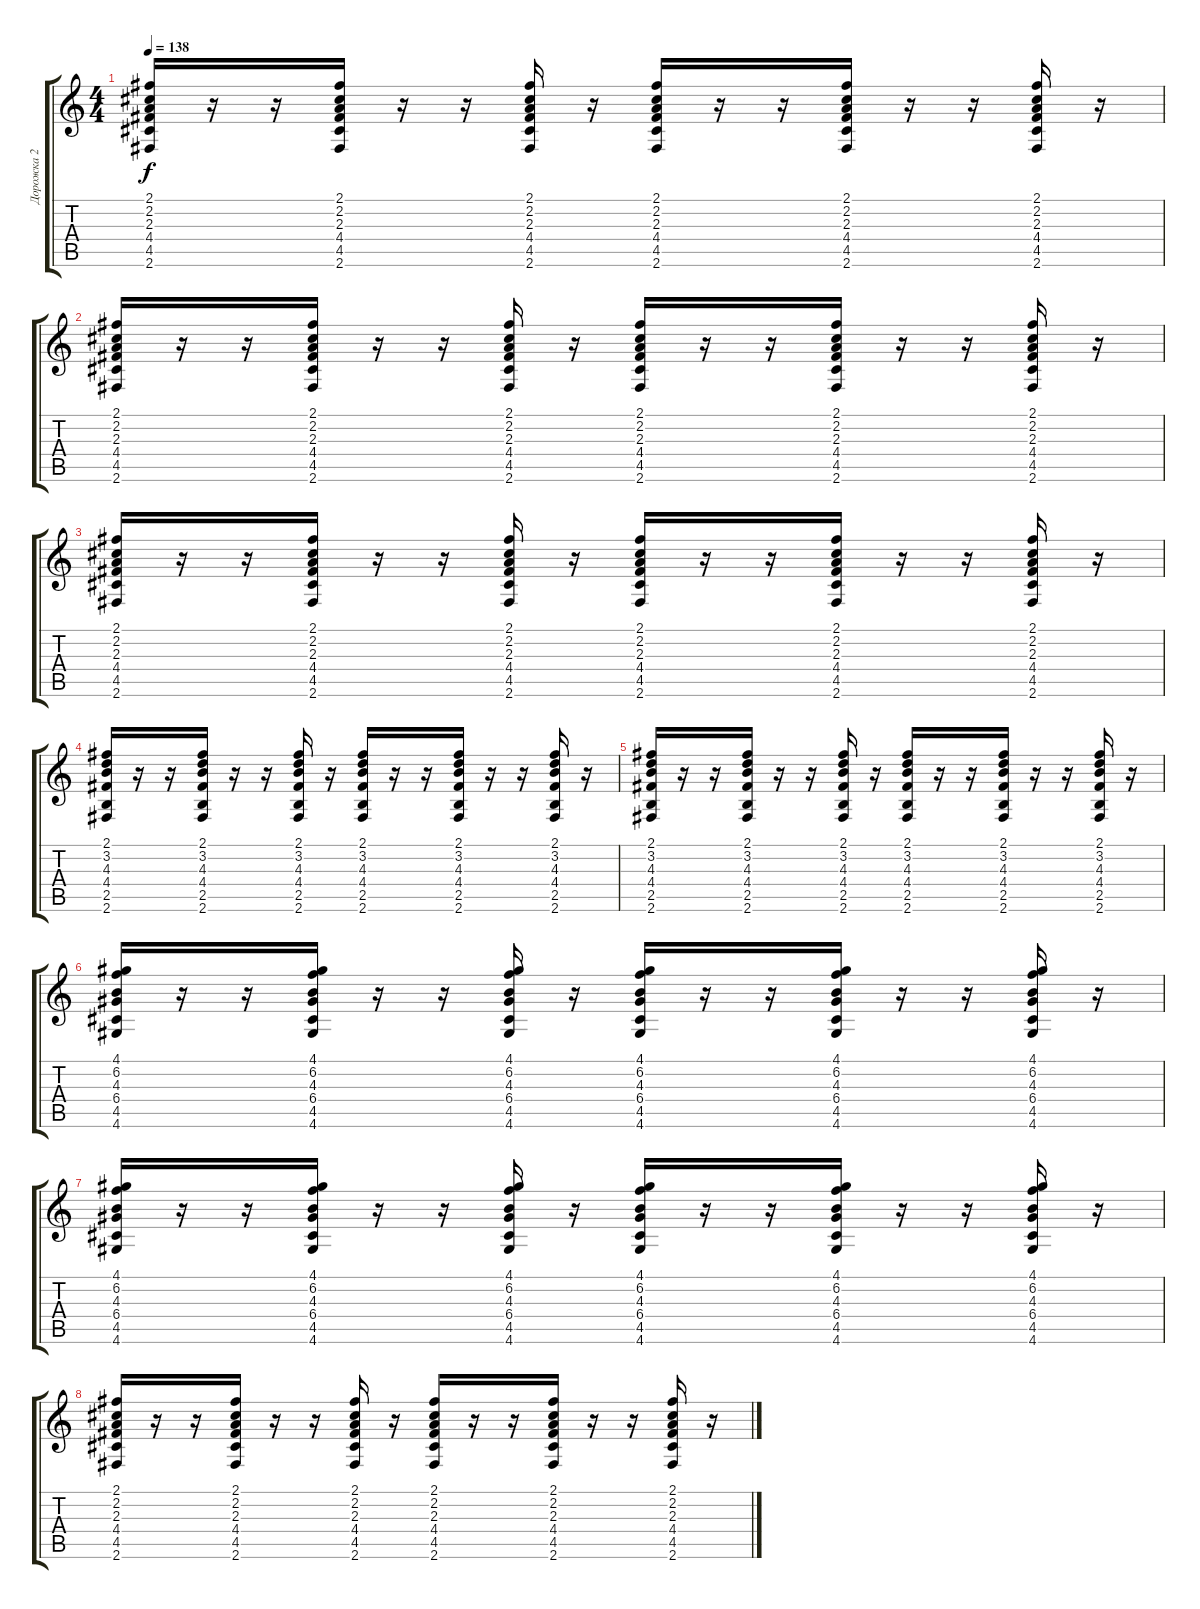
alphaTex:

\track ("Дорожка 2" "Дорожка 2") {instrument acousticguitarsteel}
\staff {score tabs}
\tuning (E4 B3 G3 D3 A2 E2) {hide}
\ts (4 4)
\tempo 138
\clef g2
\ks c
(2.1 2.2 2.3 4.4 4.5 2.6).16{dy f} r.16 r.16 (2.1 2.2 2.3 4.4 4.5 2.6).16 r.16 r.16 (2.1 2.2 2.3 4.4 4.5 2.6).16 r.16 (2.1 2.2 2.3 4.4 4.5 2.6).16 r.16 r.16 (2.1 2.2 2.3 4.4 4.5 2.6).16 r.16 r.16 (2.1 2.2 2.3 4.4 4.5 2.6).16 r.16 |
(2.1 2.2 2.3 4.4 4.5 2.6).16 r.16 r.16 (2.1 2.2 2.3 4.4 4.5 2.6).16 r.16 r.16 (2.1 2.2 2.3 4.4 4.5 2.6).16 r.16 (2.1 2.2 2.3 4.4 4.5 2.6).16 r.16 r.16 (2.1 2.2 2.3 4.4 4.5 2.6).16 r.16 r.16 (2.1 2.2 2.3 4.4 4.5 2.6).16 r.16 |
(2.1 2.2 2.3 4.4 4.5 2.6).16 r.16 r.16 (2.1 2.2 2.3 4.4 4.5 2.6).16 r.16 r.16 (2.1 2.2 2.3 4.4 4.5 2.6).16 r.16 (2.1 2.2 2.3 4.4 4.5 2.6).16 r.16 r.16 (2.1 2.2 2.3 4.4 4.5 2.6).16 r.16 r.16 (2.1 2.2 2.3 4.4 4.5 2.6).16 r.16 |
(2.1 3.2 4.3 4.4 2.5 2.6).16 r.16 r.16 (2.1 3.2 4.3 4.4 2.5 2.6).16 r.16 r.16 (2.1 3.2 4.3 4.4 2.5 2.6).16 r.16 (2.1 3.2 4.3 4.4 2.5 2.6).16 r.16 r.16 (2.1 3.2 4.3 4.4 2.5 2.6).16 r.16 r.16 (2.1 3.2 4.3 4.4 2.5 2.6).16 r.16 |
(2.1 3.2 4.3 4.4 2.5 2.6).16 r.16 r.16 (2.1 3.2 4.3 4.4 2.5 2.6).16 r.16 r.16 (2.1 3.2 4.3 4.4 2.5 2.6).16 r.16 (2.1 3.2 4.3 4.4 2.5 2.6).16 r.16 r.16 (2.1 3.2 4.3 4.4 2.5 2.6).16 r.16 r.16 (2.1 3.2 4.3 4.4 2.5 2.6).16 r.16 |
(4.1 6.2 4.3 6.4 4.5 4.6).16 r.16 r.16 (4.1 6.2 4.3 6.4 4.5 4.6).16 r.16 r.16 (4.1 6.2 4.3 6.4 4.5 4.6).16 r.16 (4.1 6.2 4.3 6.4 4.5 4.6).16 r.16 r.16 (4.1 6.2 4.3 6.4 4.5 4.6).16 r.16 r.16 (4.1 6.2 4.3 6.4 4.5 4.6).16 r.16 |
(4.1 6.2 4.3 6.4 4.5 4.6).16 r.16 r.16 (4.1 6.2 4.3 6.4 4.5 4.6).16 r.16 r.16 (4.1 6.2 4.3 6.4 4.5 4.6).16 r.16 (4.1 6.2 4.3 6.4 4.5 4.6).16 r.16 r.16 (4.1 6.2 4.3 6.4 4.5 4.6).16 r.16 r.16 (4.1 6.2 4.3 6.4 4.5 4.6).16 r.16 |
(2.1 2.2 2.3 4.4 4.5 2.6).16 r.16 r.16 (2.1 2.2 2.3 4.4 4.5 2.6).16 r.16 r.16 (2.1 2.2 2.3 4.4 4.5 2.6).16 r.16 (2.1 2.2 2.3 4.4 4.5 2.6).16 r.16 r.16 (2.1 2.2 2.3 4.4 4.5 2.6).16 r.16 r.16 (2.1 2.2 2.3 4.4 4.5 2.6).16 r.16
